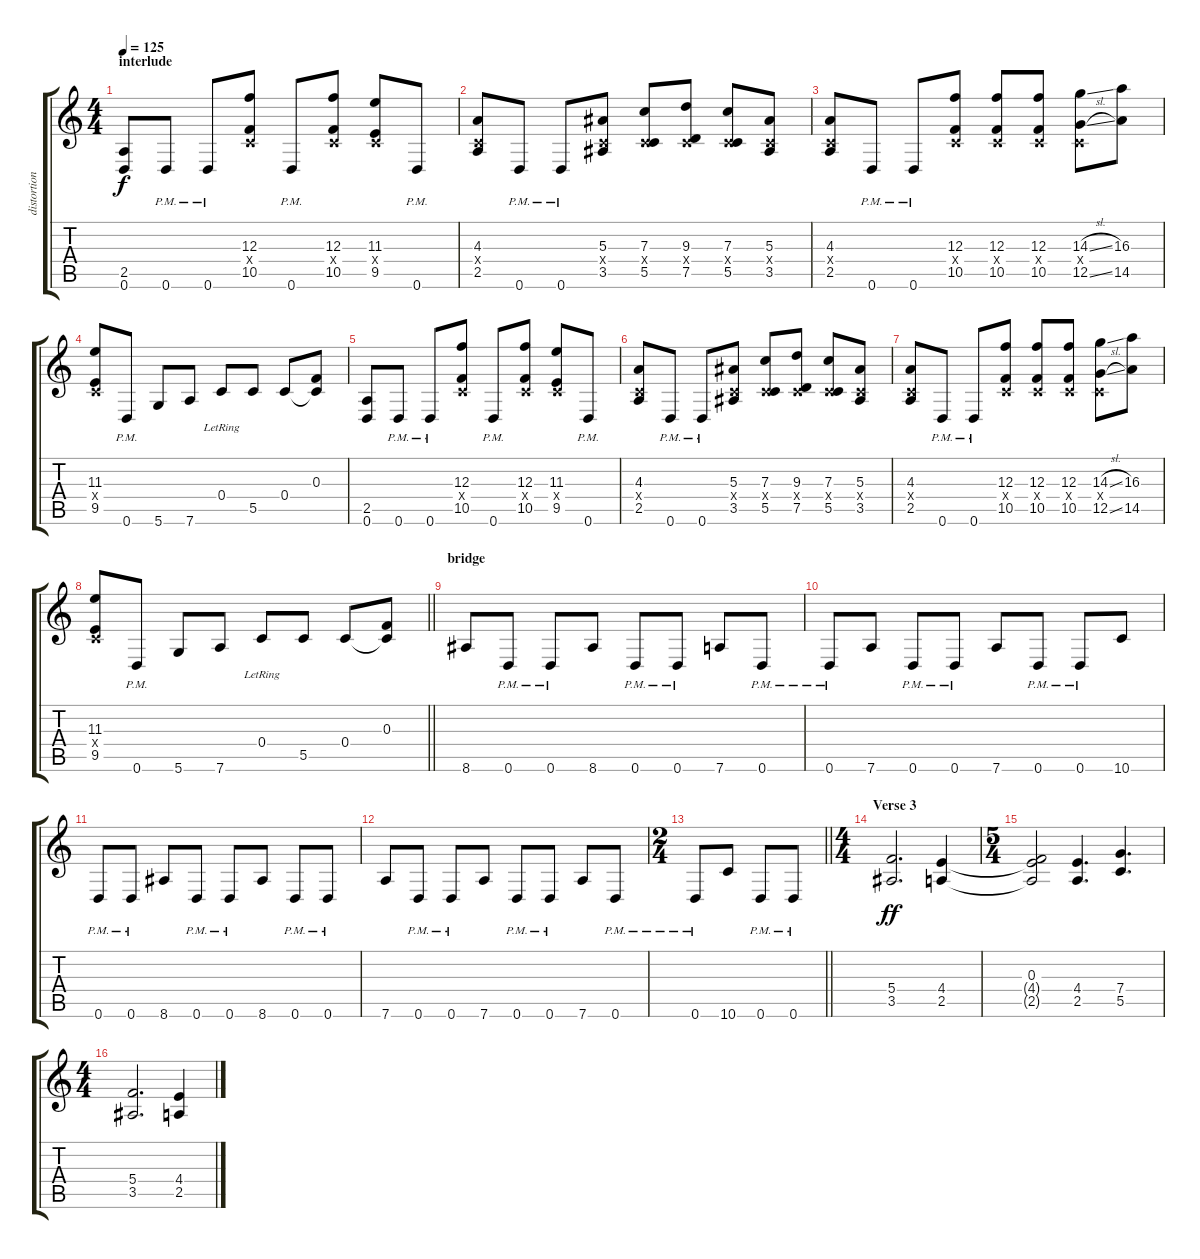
\track ("distortion 1" "distortion") {instrument distortionguitar}
\staff {score tabs}
\tuning (D4 A3 F3 C3 G2 D2) {hide}
\ts (4 4)
\section ("" "interlude")
\tempo 125
\clef g2
\ks c
(2.5 0.6).8{dy f} 0.6{pm}.8 0.6{pm}.8 (12.3 0.4{x} 10.5).8 0.6{pm}.8 (12.3 0.4{x} 10.5).8 (11.3 0.4{x} 9.5).8 0.6{pm}.8 |
(4.3 0.4{x} 2.5).8 0.6{pm}.8 0.6{pm}.8 (5.3 0.4{x} 3.5).8 (7.3 0.4{x} 5.5).8 (9.3 0.4{x} 7.5).8 (7.3 0.4{x} 5.5).8 (5.3 0.4{x} 3.5).8 |
(4.3 0.4{x} 2.5).8 0.6{pm}.8 0.6{pm}.8 (12.3 0.4{x} 10.5).8 (12.3 0.4{x} 10.5).8 (12.3 0.4{x} 10.5).8 (14.3{sl} 0.4{x} 12.5{sl}).8 (16.3 14.5).8 |
(11.3 0.4{x} 9.5).8 0.6{pm}.8 5.6.8 7.6.8 0.4{lr}.8 5.5.8 0.4.8 (0.3 0.4{t}).8 |
(2.5 0.6).8 0.6{pm}.8 0.6{pm}.8 (12.3 0.4{x} 10.5).8 0.6{pm}.8 (12.3 0.4{x} 10.5).8 (11.3 0.4{x} 9.5).8 0.6{pm}.8 |
(4.3 0.4{x} 2.5).8 0.6{pm}.8 0.6{pm}.8 (5.3 0.4{x} 3.5).8 (7.3 0.4{x} 5.5).8 (9.3 0.4{x} 7.5).8 (7.3 0.4{x} 5.5).8 (5.3 0.4{x} 3.5).8 |
(4.3 0.4{x} 2.5).8 0.6{pm}.8 0.6{pm}.8 (12.3 0.4{x} 10.5).8 (12.3 0.4{x} 10.5).8 (12.3 0.4{x} 10.5).8 (14.3{sl} 0.4{x} 12.5{sl}).8 (16.3 14.5).8 |
\barLineRight lightlight
(11.3 0.4{x} 9.5).8 0.6{pm}.8 5.6.8 7.6.8 0.4{lr}.8 5.5.8 0.4.8 (0.3 0.4{t}).8 |
\section ("" "bridge")
8.6.8 0.6{pm}.8 0.6{pm}.8 8.6.8 0.6{pm}.8 0.6{pm}.8 7.6.8 0.6{pm}.8 |
0.6{pm}.8 7.6.8 0.6{pm}.8 0.6{pm}.8 7.6.8 0.6{pm}.8 0.6{pm}.8 10.6.8 |
0.6{pm}.8 0.6{pm}.8 8.6.8 0.6{pm}.8 0.6{pm}.8 8.6.8 0.6{pm}.8 0.6{pm}.8 |
7.6.8 0.6{pm}.8 0.6{pm}.8 7.6.8 0.6{pm}.8 0.6{pm}.8 7.6.8 0.6{pm}.8 |
\ts (2 4)
\barLineRight lightlight
0.6{pm}.8 10.6.8 0.6{pm}.8 0.6{pm}.8 |
\ts (4 4)
\section ("" "Verse 3")
(5.4 3.5).2{d dy ff volume 6} (4.4 2.5).4 |
\ts (5 4)
(0.3 4.4{t} 2.5{t}).2 (4.4 2.5).4{d} (7.4 5.5).4{d} |
\ts (4 4)
(5.4 3.5).2{d} (4.4 2.5).4
